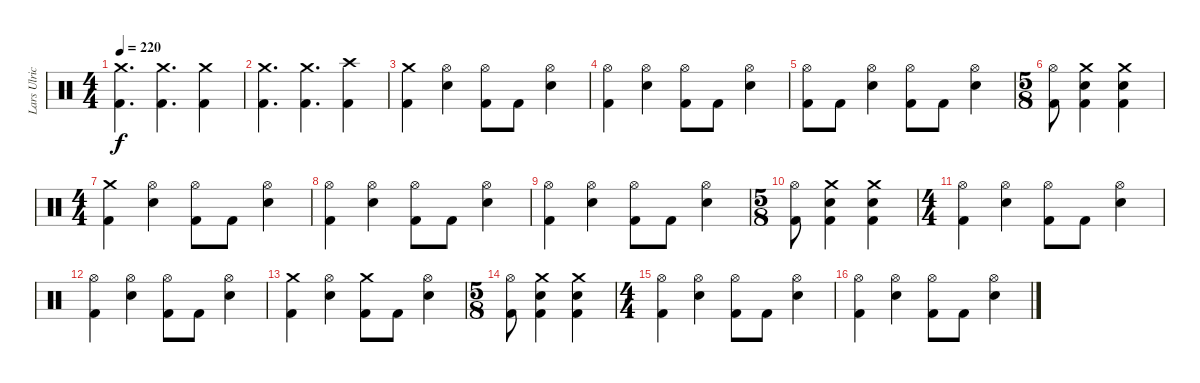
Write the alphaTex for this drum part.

\track ("Lars Ulrich (Drums)" "Lars Ulric") {instrument percussion}
\staff {score}
\articulation defaults
\ts (4 4)
\tempo 220
\clef neutral
\ks c
("Crash medium (hit)" "Kick (hit) 2").4{d dy f} ("Crash medium (hit)" "Kick (hit) 2").4{d} ("Crash medium (hit)" "Kick (hit) 2").4 |
("Crash medium (hit)" "Kick (hit) 2").4{d} ("Crash medium (hit)" "Kick (hit) 2").4{d} ("Crash high (hit)" "Kick (hit) 2").4 |
("Crash medium (hit)" "Kick (hit) 2").4 ("Hi-Hat (open)" "Electric Snare (hit)").4 ("Hi-Hat (open)" "Kick (hit) 2").8 "Kick (hit) 2".8 ("Hi-Hat (open)" "Electric Snare (hit)").4 |
("Hi-Hat (open)" "Kick (hit) 2").4 ("Hi-Hat (open)" "Electric Snare (hit)").4 ("Hi-Hat (open)" "Kick (hit) 2").8 "Kick (hit) 2".8 ("Hi-Hat (open)" "Electric Snare (hit)").4 |
("Hi-Hat (open)" "Kick (hit) 2").8 "Kick (hit) 2".8 ("Hi-Hat (open)" "Electric Snare (hit)").4 ("Hi-Hat (open)" "Kick (hit) 2").8 "Kick (hit) 2".8 ("Hi-Hat (open)" "Electric Snare (hit)").4 |
\ts (5 8)
("Hi-Hat (open)" "Kick (hit) 2").8 ("Crash medium (hit)" "Electric Snare (hit)" "Kick (hit) 2").4 ("Crash medium (hit)" "Electric Snare (hit)" "Kick (hit) 2").4 |
\ts (4 4)
("Crash medium (hit)" "Kick (hit) 2").4 ("Hi-Hat (open)" "Electric Snare (hit)").4 ("Hi-Hat (open)" "Kick (hit) 2").8 "Kick (hit) 2".8 ("Hi-Hat (open)" "Electric Snare (hit)").4 |
("Hi-Hat (open)" "Kick (hit) 2").4 ("Hi-Hat (open)" "Electric Snare (hit)").4 ("Hi-Hat (open)" "Kick (hit) 2").8 "Kick (hit) 2".8 ("Hi-Hat (open)" "Electric Snare (hit)").4 |
("Hi-Hat (open)" "Kick (hit) 2").4 ("Hi-Hat (open)" "Electric Snare (hit)").4 ("Hi-Hat (open)" "Kick (hit) 2").8 "Kick (hit) 2".8 ("Hi-Hat (open)" "Electric Snare (hit)").4 |
\ts (5 8)
("Hi-Hat (open)" "Kick (hit) 2").8 ("Crash medium (hit)" "Electric Snare (hit)" "Kick (hit) 2").4 ("Crash medium (hit)" "Electric Snare (hit)" "Kick (hit) 2").4 |
\ts (4 4)
("Hi-Hat (open)" "Kick (hit) 2").4 ("Hi-Hat (open)" "Electric Snare (hit)").4 ("Hi-Hat (open)" "Kick (hit) 2").8 "Kick (hit) 2".8 ("Hi-Hat (open)" "Electric Snare (hit)").4 |
("Hi-Hat (open)" "Kick (hit) 2").4 ("Hi-Hat (open)" "Electric Snare (hit)").4 ("Hi-Hat (open)" "Kick (hit) 2").8 "Kick (hit) 2".8 ("Hi-Hat (open)" "Electric Snare (hit)").4 |
("Crash medium (hit)" "Kick (hit) 2").4 ("Hi-Hat (open)" "Electric Snare (hit)").4 ("Crash medium (hit)" "Kick (hit) 2").8 "Kick (hit) 2".8 ("Hi-Hat (open)" "Electric Snare (hit)").4 |
\ts (5 8)
("Hi-Hat (open)" "Kick (hit) 2").8 ("Crash medium (hit)" "Electric Snare (hit)" "Kick (hit) 2").4 ("Crash medium (hit)" "Electric Snare (hit)" "Kick (hit) 2").4 |
\ts (4 4)
("Hi-Hat (open)" "Kick (hit) 2").4 ("Hi-Hat (open)" "Electric Snare (hit)").4 ("Hi-Hat (open)" "Kick (hit) 2").8 "Kick (hit) 2".8 ("Hi-Hat (open)" "Electric Snare (hit)").4 |
("Hi-Hat (open)" "Kick (hit) 2").4 ("Hi-Hat (open)" "Electric Snare (hit)").4 ("Hi-Hat (open)" "Kick (hit) 2").8 "Kick (hit) 2".8 ("Hi-Hat (open)" "Electric Snare (hit)").4
